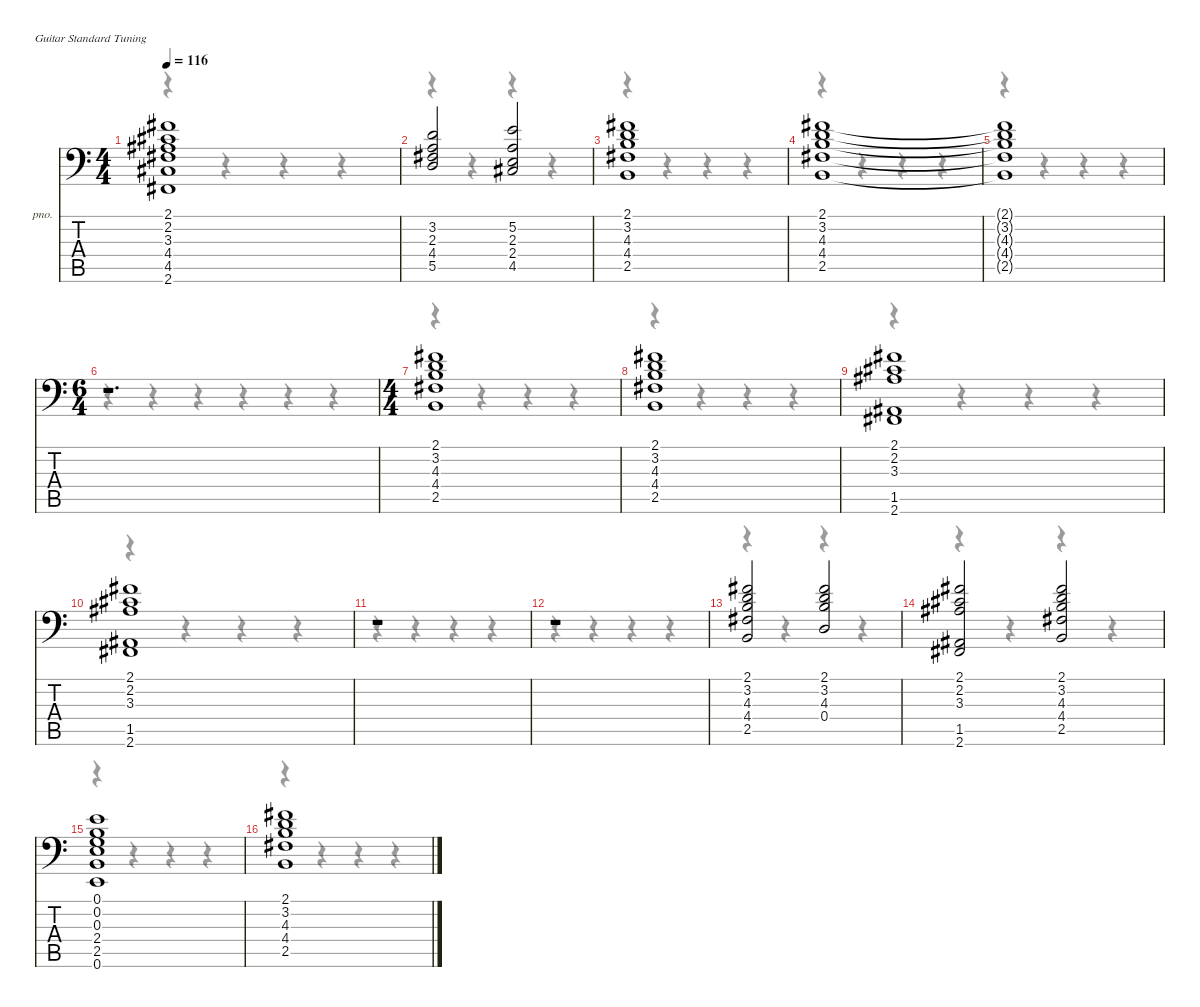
\defaultSystemsLayout 4
\hideDynamics
\bracketExtendMode nobrackets
\firstSystemTrackNameOrientation horizontal
\otherSystemsTrackNameOrientation horizontal
\chordDiagramsInScore
\track ("Keyboard" "pno.") {instrument brightacousticpiano}
\staff {score tabs}
\tuning (E4 B3 G3 D3 A2 E2)
\voice
\ts (4 4)
\tempo 116
\clef f4
\ks c
(2.1{acc #} 2.2{acc #} 3.3{acc #} 4.4{acc #} 4.5{acc #} 2.6{acc #}).1{dy f} |
(3.2 2.3 4.4{acc #} 5.5).2 (5.2 2.3 2.4 4.5{acc #}).2 |
(2.1{acc #} 3.2 4.3 4.4{acc #} 2.5).1 |
(2.1{acc #} 3.2 4.3 4.4{acc #} 2.5).1 |
(2.1{t acc #} 3.2{t} 4.3{t} 4.4{t acc #} 2.5{t}).1 |
\ts (6 4)
\beaming (8 3 3 3 3)
r.1{d} |
\ts (4 4)
\beaming (8 2 2 2 2)
(2.1{acc #} 3.2 4.3 4.4{acc #} 2.5).1 |
(2.1{acc #} 3.2 4.3 4.4{acc #} 2.5).1 |
(2.1{acc #} 2.2{acc #} 3.3{acc #} 1.5{acc #} 2.6{acc #}).1 |
(2.1{acc #} 2.2{acc #} 3.3{acc #} 1.5{acc #} 2.6{acc #}).1 |
r.1 |
r.1 |
(2.1{acc #} 3.2 4.3 4.4{acc #} 2.5).2 (2.1{acc #} 3.2 4.3 0.4).2 |
(2.1{acc #} 2.2{acc #} 3.3{acc #} 1.5{acc #} 2.6{acc #}).2 (2.1{acc #} 3.2 4.3 4.4{acc #} 2.5).2 |
(0.1 0.2 0.3 2.4 2.5 0.6).1 |
(2.1{acc #} 3.2 4.3 4.4{acc #} 2.5).1
\voice
\clef f4
\ottava regular
\simile none
\ks c
r.4{dy mf} r.4 r.4 r.4 |
r.4 r.4 r.4 r.4 |
r.4 r.4 r.4 r.4 |
r.4 r.4 r.4 r.4 |
r.4 r.4 r.4 r.4 |
r.4 r.4 r.4 r.4 r.4 r.4 |
r.4 r.4 r.4 r.4 |
r.4 r.4 r.4 r.4 |
r.4 r.4 r.4 r.4 |
r.4 r.4 r.4 r.4 |
r.4 r.4 r.4 r.4 |
r.4 r.4 r.4 r.4 |
r.4 r.4 r.4 r.4 |
r.4 r.4 r.4 r.4 |
r.4 r.4 r.4 r.4 |
r.4 r.4 r.4 r.4
